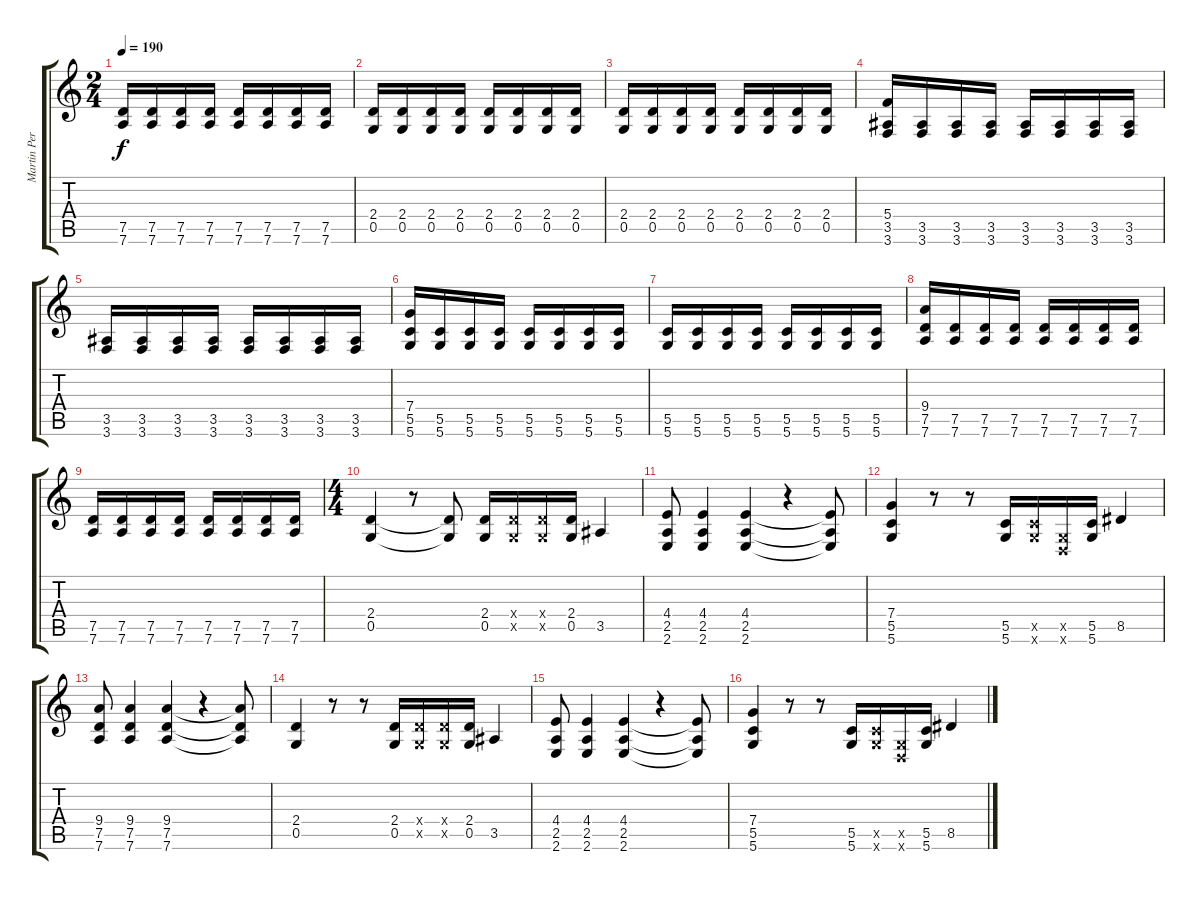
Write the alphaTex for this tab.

\track ("Martin Persson" "Martin Per") {instrument distortionguitar}
\staff {score tabs}
\tuning (D4 A3 F3 C3 G2 D2) {hide}
\ts (2 4)
\tempo 190
\clef g2
\ks c
(7.5 7.6).16{dy f} (7.5 7.6).16 (7.5 7.6).16 (7.5 7.6).16 (7.5 7.6).16 (7.5 7.6).16 (7.5 7.6).16 (7.5 7.6).16 |
(2.4 0.5).16 (2.4 0.5).16 (2.4 0.5).16 (2.4 0.5).16 (2.4 0.5).16 (2.4 0.5).16 (2.4 0.5).16 (2.4 0.5).16 |
(2.4 0.5).16 (2.4 0.5).16 (2.4 0.5).16 (2.4 0.5).16 (2.4 0.5).16 (2.4 0.5).16 (2.4 0.5).16 (2.4 0.5).16 |
(5.4 3.5 3.6).16 (3.5 3.6).16 (3.5 3.6).16 (3.5 3.6).16 (3.5 3.6).16 (3.5 3.6).16 (3.5 3.6).16 (3.5 3.6).16 |
(3.5 3.6).16 (3.5 3.6).16 (3.5 3.6).16 (3.5 3.6).16 (3.5 3.6).16 (3.5 3.6).16 (3.5 3.6).16 (3.5 3.6).16 |
(7.4 5.5 5.6).16 (5.5 5.6).16 (5.5 5.6).16 (5.5 5.6).16 (5.5 5.6).16 (5.5 5.6).16 (5.5 5.6).16 (5.5 5.6).16 |
(5.5 5.6).16 (5.5 5.6).16 (5.5 5.6).16 (5.5 5.6).16 (5.5 5.6).16 (5.5 5.6).16 (5.5 5.6).16 (5.5 5.6).16 |
(9.4 7.5 7.6).16 (7.5 7.6).16 (7.5 7.6).16 (7.5 7.6).16 (7.5 7.6).16 (7.5 7.6).16 (7.5 7.6).16 (7.5 7.6).16 |
(7.5 7.6).16 (7.5 7.6).16 (7.5 7.6).16 (7.5 7.6).16 (7.5 7.6).16 (7.5 7.6).16 (7.5 7.6).16 (7.5 7.6).16 |
\ts (4 4)
(2.4 0.5).4 r.8 (2.4{t} 0.5{t}).8 (2.4 0.5).16 (2.4{x} 0.5{x}).16 (2.4{x} 0.5{x}).16 (2.4 0.5).16 3.5.4 |
(4.4 2.5 2.6).8 (4.4 2.5 2.6).4 (4.4 2.5 2.6).4 r.4 (4.4{t} 2.5{t} 2.6{t}).8 |
(7.4 5.5 5.6).4 r.8 r.8 (5.5 5.6).16 (5.5{x} 5.6{x}).16 (0.5{x} 0.6{x}).16 (5.5 5.6).16 8.5.4 |
(9.4 7.5 7.6).8 (9.4 7.5 7.6).4 (9.4 7.5 7.6).4 r.4 (9.4{t} 7.5{t} 7.6{t}).8 |
(2.4 0.5).4 r.8 r.8 (2.4 0.5).16 (2.4{x} 0.5{x}).16 (2.4{x} 0.5{x}).16 (2.4 0.5).16 3.5.4 |
(4.4 2.5 2.6).8 (4.4 2.5 2.6).4 (4.4 2.5 2.6).4 r.4 (4.4{t} 2.5{t} 2.6{t}).8 |
(7.4 5.5 5.6).4 r.8 r.8 (5.5 5.6).16 (5.5{x} 5.6{x}).16 (0.5{x} 0.6{x}).16 (5.5 5.6).16 8.5.4
